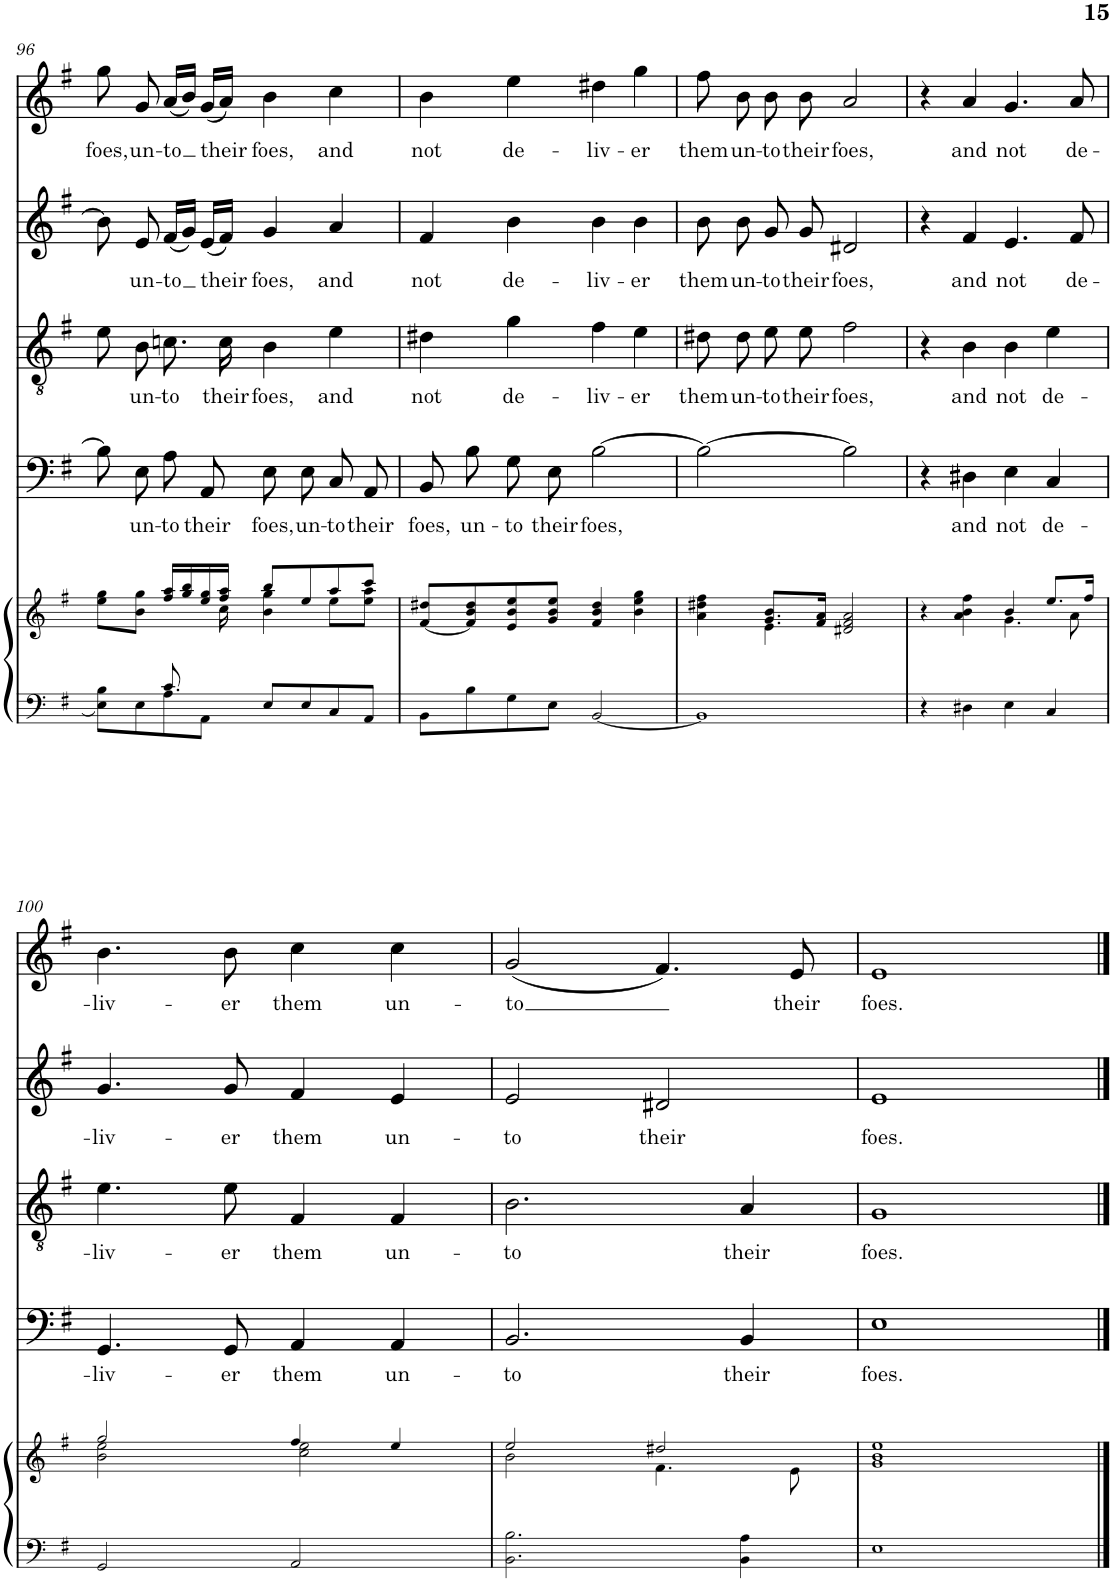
**kern	**kern	**kern	**text	**kern	**text	**kern	**text	**kern	**text
*part5	*part5	*part4	*part4	*part3	*part3	*part2	*part2	*part1	*part1
*staff6	*staff5	*staff4	*staff4	*staff3	*staff3	*staff2	*staff2	*staff1	*staff1
*I"Piano	*	*I"Basso	*	*I"Tenore	*	*I"Alto	*	*I"Canto	*
*I'Pno	*	*	*	*	*	*	*	*	*
!!LO:PB:g=z
*clefF4	*clefG2	*clefF4	*	*clefGv2	*	*clefG2	*	*clefG2	*
*k[f#]	*k[f#]	*k[f#]	*	*k[f#]	*	*k[f#]	*	*k[f#]	*
*G:	*G:	*G:	*	*G:	*	*G:	*	*G:	*
*M4/4	*M4/4	*M4/4	*	*M4/4	*	*M4/4	*	*M4/4	*
*met(c)	*met(c)	*met(c)	*	*met(c)	*	*met(c)	*	*met(c)	*
=96	=96	=96	=96	=96	=96	=96	=96	=96	=96
*^	*^	*	*	*	*	*	*	*	*
!	!	!	!	!	!	!	!	!	!	!	!LO:LY:b
8E-\ 8B-\L	4ryy	8ee-\ 8gg-\L	4..ryy	8B-\L]	.	8e-\L	.	8b-\]	.	8gg-\	foes,
!	!	!	!	!	!LO:LY:b	!	!LO:LY:b	!	!LO:LY:b	!	!LO:LY:b
8E-\	.	8b-\ 8gg-\J	.	8E-\J	un-	8B-\J	un-	8e-/	un-	8g-/	un-
!	!	!	!	!	!LO:LY:b	!	!LO:LY:b	!	!LO:LY:b	!	!LO:LY:b
8A-\	8.c-/	16ff/ 16aa-/LL	.	8A-\L	-to	8.c-X\L	-to	(16f/LL	-to	(16a-/LL	-to
.	.	16gg-/ 16bb-/	.	.	.	.	.	16g-/JJ)	.	16b-/JJ)	.
!	!	!	!	!	!LO:LY:b	!	!	!	!LO:LY:b	!	!LO:LY:b
8AA-\J	.	16ee-/ 16gg-/	.	8AA-\J	their	.	.	(16e-/LL	their	(16g-/LL	their
!	!	!	!	!	!	!	!LO:LY:b	!	!	!	!
.	16ryy	16ff/ 16aa-/JJ	16cc-\	.	.	16c-\Jk	their	16f/JJ)	.	16a-/JJ)	.
!	!	!	!	!	!LO:LY:b	!	!LO:LY:b	!	!LO:LY:b	!	!LO:LY:b
2ryy	8E-/L	8bb-/L	4b-\ 4gg-\	8E-\L	foes,	4B-\	foes,	4g-/	foes,	4b-\	foes,
!	!	!	!	!	!LO:LY:b	!	!	!	!	!	!
.	8E-/	8ee-/	.	8E-\J	un-	.	.	.	.	.	.
!	!	!	!	!	!LO:LY:b	!	!LO:LY:b	!	!LO:LY:b	!	!LO:LY:b
.	8C-/	8aa-/	8ee-\L	8C-/L	-to	4e-\	and	4a-/	and	4cc-\	and
!	!	!	!	!	!LO:LY:b	!	!	!	!	!	!
.	8AA-/J	8ccc-/J	8ee-\ 8aa-\J	8AA-/J	their	.	.	.	.	.	.
=97	=97	=97	=97	=97	=97	=97	=97	=97	=97	=97	=97
!	!	!	!	!	!LO:LY:b	!	!LO:LY:b	!	!LO:LY:b	!	!LO:LY:b
*v	*v	*	*	*	*	*	*	*	*	*	*
*	*v	*v	*	*	*	*	*	*	*	*
8BB-\L	[8f/ 8ddn/L	8BB-\L	foes,	4dn\	not	4f/	not	4b-\	not
!	!	!	!LO:LY:b	!	!	!	!	!	!
8B-\	8f/] 8b-/ 8dd/	8B-\J	un-	.	.	.	.	.	.
!	!	!	!LO:LY:b	!	!LO:LY:b	!	!LO:LY:b	!	!LO:LY:b
8G-\	8e-/ 8b-/ 8ee-/	8G-\L	-to	4g-\	de-	4b-\	de-	4ee-\	de-
!	!	!	!LO:LY:b	!	!	!	!	!	!
8E-\J	8g-/ 8b-/ 8ee-/J	8E-\J	their	.	.	.	.	.	.
!	!	!	!LO:LY:b	!	!LO:LY:b	!	!LO:LY:b	!	!LO:LY:b
[2BB-/	4f/ 4b-/ 4dd/	[2B-\	foes,	4f\	-liv-	4b-\	-liv-	4ddn\	-liv-
!	!	!	!	!	!LO:LY:b	!	!LO:LY:b	!	!LO:LY:b
.	4b-\ 4ee-\ 4gg-\	.	.	4e-\	-er	4b-\	-er	4gg-\	-er
=98	=98	=98	=98	=98	=98	=98	=98	=98	=98
*	*^	*	*	*	*	*	*	*	*
!	!	!	!	!	!	!LO:LY:b	!	!LO:LY:b	!	!LO:LY:b
1BB-]	4a-\ 4ddn\ 4ff\	4ryy	2B-\_	.	8dn\L	them	8b-\	them	8ff\	them
!	!	!	!	!	!	!LO:LY:b	!	!LO:LY:b	!	!LO:LY:b
.	.	.	.	.	8d\J	un-	8b-\	un-	8b-\	un-
!	!	!	!	!	!	!LO:LY:b	!	!LO:LY:b	!	!LO:LY:b
.	4e-\	8.g-/ 8.b-/L	.	.	8e-\L	-to	8g-/	-to	8b-\	-to
!	!	!	!	!	!	!LO:LY:b	!	!LO:LY:b	!	!LO:LY:b
.	.	.	.	.	8e-\J	their	8g-/	their	8b-\	their
.	.	16f/ 16a-/Jk	.	.	.	.	.	.	.	.
!	!	!	!	!	!	!LO:LY:b	!	!LO:LY:b	!	!LO:LY:b
.	2ryy	2dn/ 2f/ 2a-/	2B-\]	.	2f\	foes,	2dn/	foes,	2a-/	foes,
=99	=99	=99	=99	=99	=99	=99	=99	=99	=99	=99
4r	4r	2ryy	4r	.	4r	.	4r	.	4r	.
!	!	!	!	!LO:LY:b	!	!LO:LY:b	!	!LO:LY:b	!	!LO:LY:b
4Dn\	4a-\ 4b-\ 4ff\	.	4Dn\	and	4B-\	and	4f/	and	4a-/	and
!	!	!	!	!LO:LY:b	!	!LO:LY:b	!	!LO:LY:b	!	!LO:LY:b
4E-\	4.g-\	4b-/	4E-\	not	4B-\	not	4.e-/	not	4.g-/	not
!	!	!	!	!LO:LY:b	!	!LO:LY:b	!	!	!	!
4C-/	.	8.ee-/L	4C-/	de-	4e-\	de-	.	.	.	.
!	!	!	!	!	!	!	!	!LO:LY:b	!	!LO:LY:b
.	8a-\	.	.	.	.	.	8f/	de-	8a-/	de-
.	.	16ff/Jk	.	.	.	.	.	.	.	.
!!LO:LB:g=z
=100	=100	=100	=100	=100	=100	=100	=100	=100	=100	=100
!	!	!	!	!LO:LY:b	!	!LO:LY:b	!	!LO:LY:b	!	!LO:LY:b
2GG-/	2gg-/	2b-\ 2ee-\	4.GG-/	-liv-	4.e-\	-liv-	4.g-/	-liv-	4.b-\	-liv-
!	!	!	!	!LO:LY:b	!	!LO:LY:b	!	!LO:LY:b	!	!LO:LY:b
.	.	.	8GG-/	-er	8e-\	-er	8g-/	-er	8b-\	-er
!	!	!	!	!LO:LY:b	!	!LO:LY:b	!	!LO:LY:b	!	!LO:LY:b
2AA-/	4ff/	2cc-\ 2ee-\	4AA-/	them	4F/	them	4f/	them	4cc-\	them
!	!	!	!	!LO:LY:b	!	!LO:LY:b	!	!LO:LY:b	!	!LO:LY:b
.	4ee-/	.	4AA-/	un-	4F/	un-	4e-/	un-	4cc-\	un-
=101	=101	=101	=101	=101	=101	=101	=101	=101	=101	=101
!	!	!	!	!LO:LY:b	!	!LO:LY:b	!	!LO:LY:b	!	!LO:LY:b
2.BB-\ 2.B-\	2ee-/	2b-\	2.BB-/	-to	2.B-\	-to	2e-/	-to	(<2g-/	-to
!	!	!	!	!	!	!	!	!LO:LY:b	!	!
.	2ddn/	4.f\	.	.	.	.	2dn/	their	4.f/)	.
!	!	!	!	!LO:LY:b	!	!LO:LY:b	!	!	!	!
4BB-\ 4A-\	.	.	4BB-/	their	4A-/	their	.	.	.	.
!	!	!	!	!	!	!	!	!	!	!LO:LY:b
.	.	8e-\	.	.	.	.	.	.	8e-/	their
=102	=102	=102	=102	=102	=102	=102	=102	=102	=102	=102
!	!	!	!	!LO:LY:b	!	!LO:LY:b	!	!LO:LY:b	!	!LO:LY:b
*	*v	*v	*	*	*	*	*	*	*	*
1E-	1g- 1b- 1ee-	1E-	foes.	1G-	foes.	1e-	foes.	1e-	foes.
==	==	==	==	==	==	==	==	==	==
*-	*-	*-	*-	*-	*-	*-	*-	*-	*-
